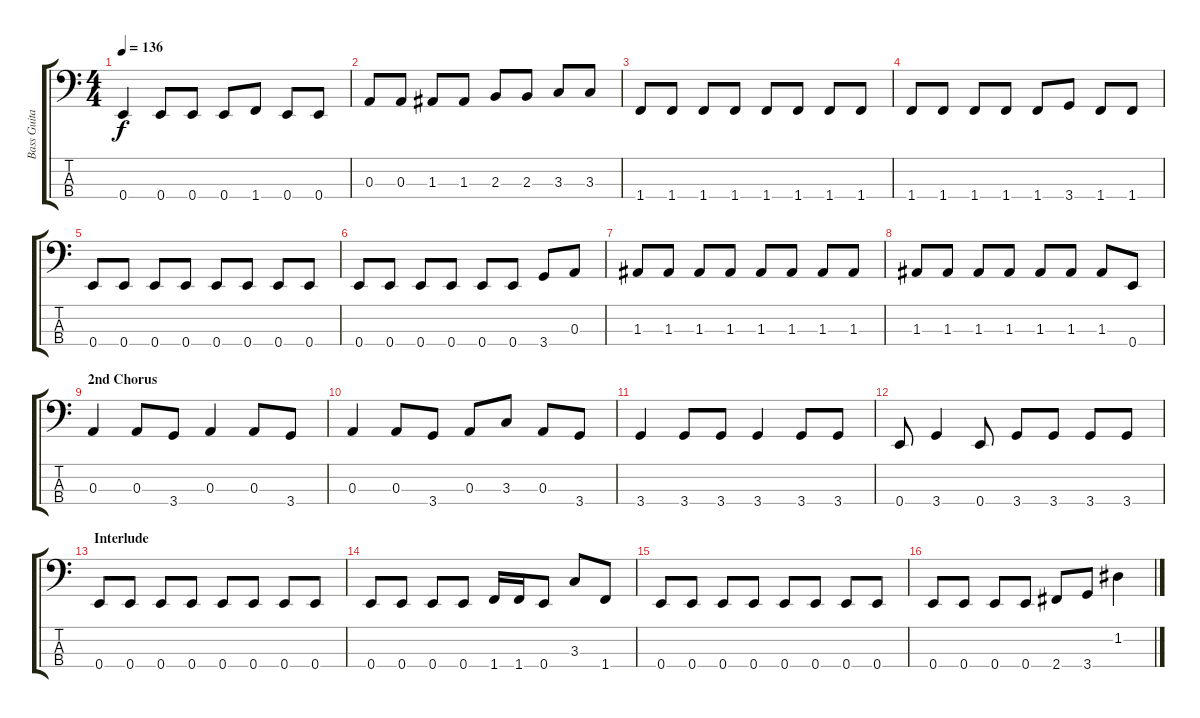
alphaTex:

\track ("Bass Guitar" "Bass Guita") {instrument electricbasspick}
\staff {score tabs}
\tuning (G2 D2 A1 E1) {hide}
\ts (4 4)
\tempo 136
\clef f4
\ks c
0.4.4{dy f} 0.4.8 0.4.8 0.4.8 1.4.8 0.4.8 0.4.8 |
0.3.8 0.3.8 1.3.8 1.3.8 2.3.8 2.3.8 3.3.8 3.3.8 |
1.4.8 1.4.8 1.4.8 1.4.8 1.4.8 1.4.8 1.4.8 1.4.8 |
1.4.8 1.4.8 1.4.8 1.4.8 1.4.8 3.4.8 1.4.8 1.4.8 |
0.4.8 0.4.8 0.4.8 0.4.8 0.4.8 0.4.8 0.4.8 0.4.8 |
0.4.8 0.4.8 0.4.8 0.4.8 0.4.8 0.4.8 3.4.8 0.3.8 |
1.3.8 1.3.8 1.3.8 1.3.8 1.3.8 1.3.8 1.3.8 1.3.8 |
1.3.8 1.3.8 1.3.8 1.3.8 1.3.8 1.3.8 1.3.8 0.4.8 |
\section ("" "2nd Chorus")
0.3.4 0.3.8 3.4.8 0.3.4 0.3.8 3.4.8 |
0.3.4 0.3.8 3.4.8 0.3.8 3.3.8 0.3.8 3.4.8 |
3.4.4 3.4.8 3.4.8 3.4.4 3.4.8 3.4.8 |
0.4.8 3.4.4 0.4.8 3.4.8 3.4.8 3.4.8 3.4.8 |
\section ("" "Interlude")
0.4.8 0.4.8 0.4.8 0.4.8 0.4.8 0.4.8 0.4.8 0.4.8 |
0.4.8 0.4.8 0.4.8 0.4.8 1.4.16 1.4.16 0.4.8 3.3.8 1.4.8 |
0.4.8 0.4.8 0.4.8 0.4.8 0.4.8 0.4.8 0.4.8 0.4.8 |
0.4.8 0.4.8 0.4.8 0.4.8 2.4.8 3.4.8 1.2.4
